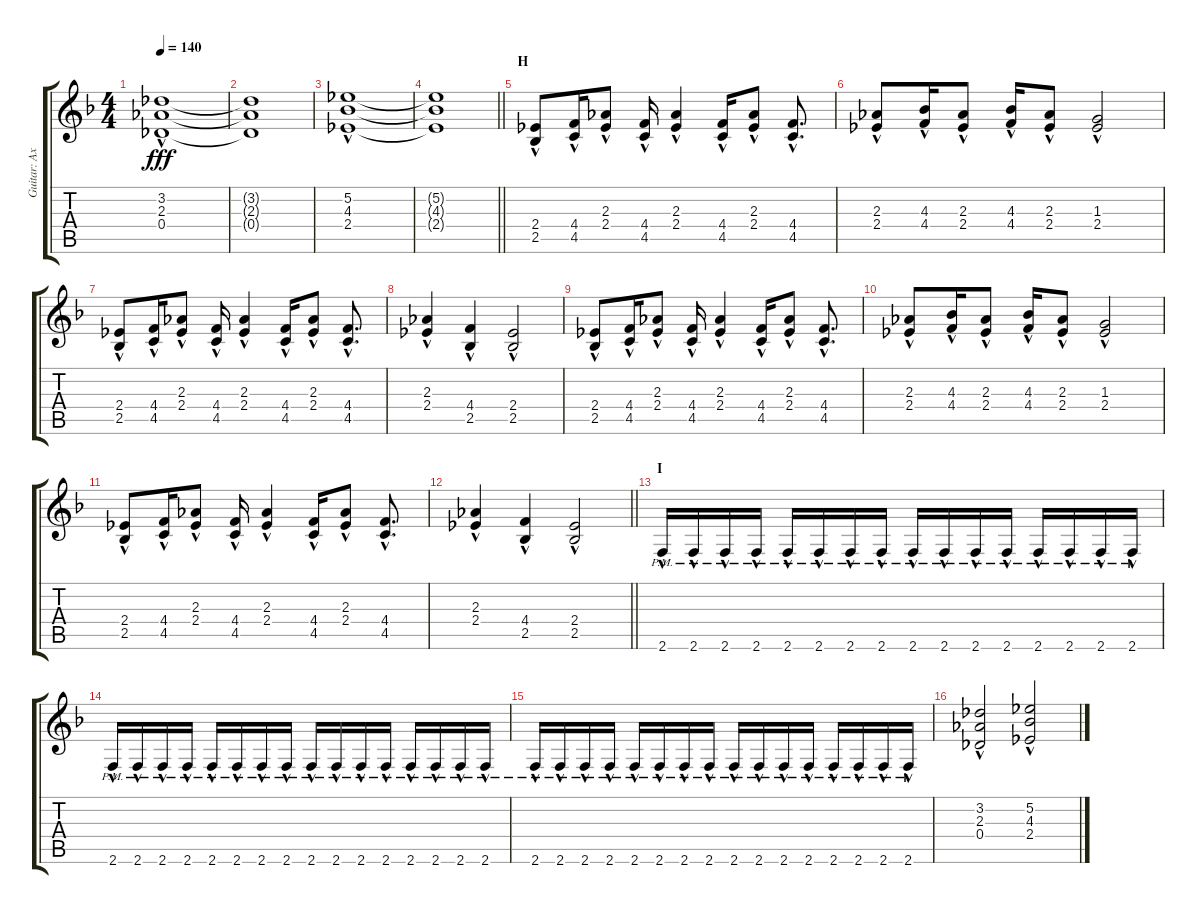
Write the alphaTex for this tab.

\track ("Guitar: Axel" "Guitar: Ax") {instrument distortionguitar}
\staff {score tabs}
\tuning (Eb4 Bb3 Gb3 Db3 Ab2 Eb2) {hide}
\ts (4 4)
\tempo 140
\clef g2
\ks f
(3.2{hac} 2.3{hac} 0.4{hac}).1{dy fff} |
(3.2{t} 2.3{t} 0.4{t}).1 |
(5.2{hac} 4.3{hac} 2.4{hac}).1 |
\barLineRight lightlight
(5.2{t} 4.3{t} 2.4{t}).1 |
\section ("" "H")
(2.4{hac} 2.5{hac}).8 (4.4{hac} 4.5{hac}).16 (2.3{hac} 2.4{hac}).8 (4.4{hac} 4.5{hac}).16 (2.3{hac} 2.4{hac}).4 (4.4{hac} 4.5{hac}).16 (2.3{hac} 2.4{hac}).8 (4.4{hac} 4.5{hac}).8{d} |
(2.3{hac} 2.4{hac}).8 (4.3{hac} 4.4{hac}).16 (2.3{hac} 2.4{hac}).8 (4.3{hac} 4.4{hac}).16 (2.3{hac} 2.4{hac}).8 (1.3{hac} 2.4{hac}).2 |
(2.4{hac} 2.5{hac}).8 (4.4{hac} 4.5{hac}).16 (2.3{hac} 2.4{hac}).8 (4.4{hac} 4.5{hac}).16 (2.3{hac} 2.4{hac}).4 (4.4{hac} 4.5{hac}).16 (2.3{hac} 2.4{hac}).8 (4.4{hac} 4.5{hac}).8{d} |
(2.3{hac} 2.4{hac}).4 (4.4{hac} 2.5{hac}).4 (2.4{hac} 2.5{hac}).2 |
(2.4{hac} 2.5{hac}).8 (4.4{hac} 4.5{hac}).16 (2.3{hac} 2.4{hac}).8 (4.4{hac} 4.5{hac}).16 (2.3{hac} 2.4{hac}).4 (4.4{hac} 4.5{hac}).16 (2.3{hac} 2.4{hac}).8 (4.4{hac} 4.5{hac}).8{d} |
(2.3{hac} 2.4{hac}).8 (4.3{hac} 4.4{hac}).16 (2.3{hac} 2.4{hac}).8 (4.3{hac} 4.4{hac}).16 (2.3{hac} 2.4{hac}).8 (1.3{hac} 2.4{hac}).2 |
(2.4{hac} 2.5{hac}).8 (4.4{hac} 4.5{hac}).16 (2.3{hac} 2.4{hac}).8 (4.4{hac} 4.5{hac}).16 (2.3{hac} 2.4{hac}).4 (4.4{hac} 4.5{hac}).16 (2.3{hac} 2.4{hac}).8 (4.4{hac} 4.5{hac}).8{d} |
\barLineRight lightlight
(2.3{hac} 2.4{hac}).4 (4.4{hac} 2.5{hac}).4 (2.4{hac} 2.5{hac}).2 |
\section ("" "I")
2.6{hac pm}.16 2.6{hac pm}.16 2.6{hac pm}.16 2.6{hac pm}.16 2.6{hac pm}.16 2.6{hac pm}.16 2.6{hac pm}.16 2.6{hac pm}.16 2.6{hac pm}.16 2.6{hac pm}.16 2.6{hac pm}.16 2.6{hac pm}.16 2.6{hac pm}.16 2.6{hac pm}.16 2.6{hac pm}.16 2.6{hac pm}.16 |
2.6{hac pm}.16 2.6{hac pm}.16 2.6{hac pm}.16 2.6{hac pm}.16 2.6{hac pm}.16 2.6{hac pm}.16 2.6{hac pm}.16 2.6{hac pm}.16 2.6{hac pm}.16 2.6{hac pm}.16 2.6{hac pm}.16 2.6{hac pm}.16 2.6{hac pm}.16 2.6{hac pm}.16 2.6{hac pm}.16 2.6{hac pm}.16 |
2.6{hac pm}.16 2.6{hac pm}.16 2.6{hac pm}.16 2.6{hac pm}.16 2.6{hac pm}.16 2.6{hac pm}.16 2.6{hac pm}.16 2.6{hac pm}.16 2.6{hac pm}.16 2.6{hac pm}.16 2.6{hac pm}.16 2.6{hac pm}.16 2.6{hac pm}.16 2.6{hac pm}.16 2.6{hac pm}.16 2.6{hac pm}.16 |
(3.2{hac} 2.3{hac} 0.4{hac}).2 (5.2{hac} 4.3{hac} 2.4{hac}).2
